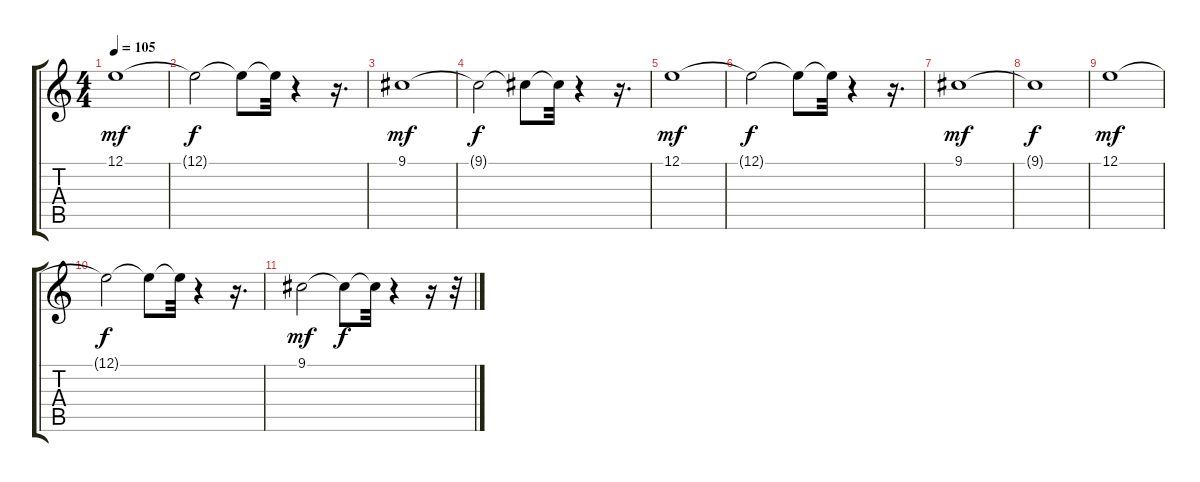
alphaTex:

\track "" {instrument drawbarorgan}
\staff {score tabs}
\tuning (E4 B3 G3 D3 A2 E2) {hide}
\ts (4 4)
\tempo 105
\clef g2
\ks c
12.1.1{dy mf} |
12.1{t}.2{dy f} 12.1{t}.8 12.1{t}.32 r.4 r.16{d} |
9.1.1{dy mf} |
9.1{t}.2{dy f} 9.1{t}.8 9.1{t}.32 r.4 r.16{d} |
12.1.1{dy mf volume 10} |
12.1{t}.2{dy f} 12.1{t}.8 12.1{t}.32 r.4 r.16{d} |
9.1.1{dy mf volume 7} |
9.1{t}.1{dy f} |
12.1.1{dy mf volume 4} |
12.1{t}.2{dy f} 12.1{t}.8 12.1{t}.32 r.4 r.16{d} |
9.1.2{dy mf volume 2} 9.1{t}.8{dy f} 9.1{t}.32 r.4 r.16 r.32
